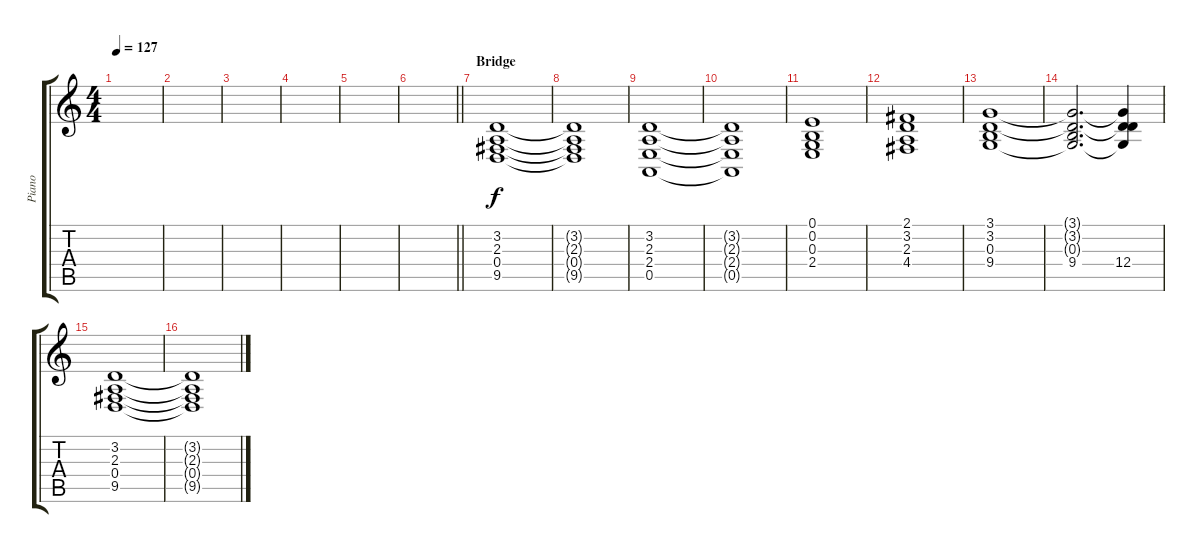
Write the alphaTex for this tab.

\track ("Piano" "Piano") {instrument acousticgrandpiano}
\staff {score tabs}
\tuning (E4 B3 G3 D3 A2 E2) {hide}
\ts (4 4)
\tempo 127
\clef g2
\ks c
|
|
|
|
|
\barLineRight lightlight
|
\section ("" "Bridge")
(3.2 2.3 0.4 9.5).1 |
(3.2{t} 2.3{t} 0.4{t} 9.5{t}).1 |
(3.2 2.3 2.4 0.5).1 |
(3.2{t} 2.3{t} 2.4{t} 0.5{t}).1 |
(0.1 0.2 0.3 2.4).1 |
(2.1 3.2 2.3 4.4).1 |
(3.1 3.2 0.3 9.4).1 |
(3.1{t} 3.2{t} 0.3{t} 9.4).2{d} (3.1{t} 3.2{t} 0.3{t} 12.4).4 |
(3.2 2.3 0.4 9.5).1 |
(3.2{t} 2.3{t} 0.4{t} 9.5{t}).1
